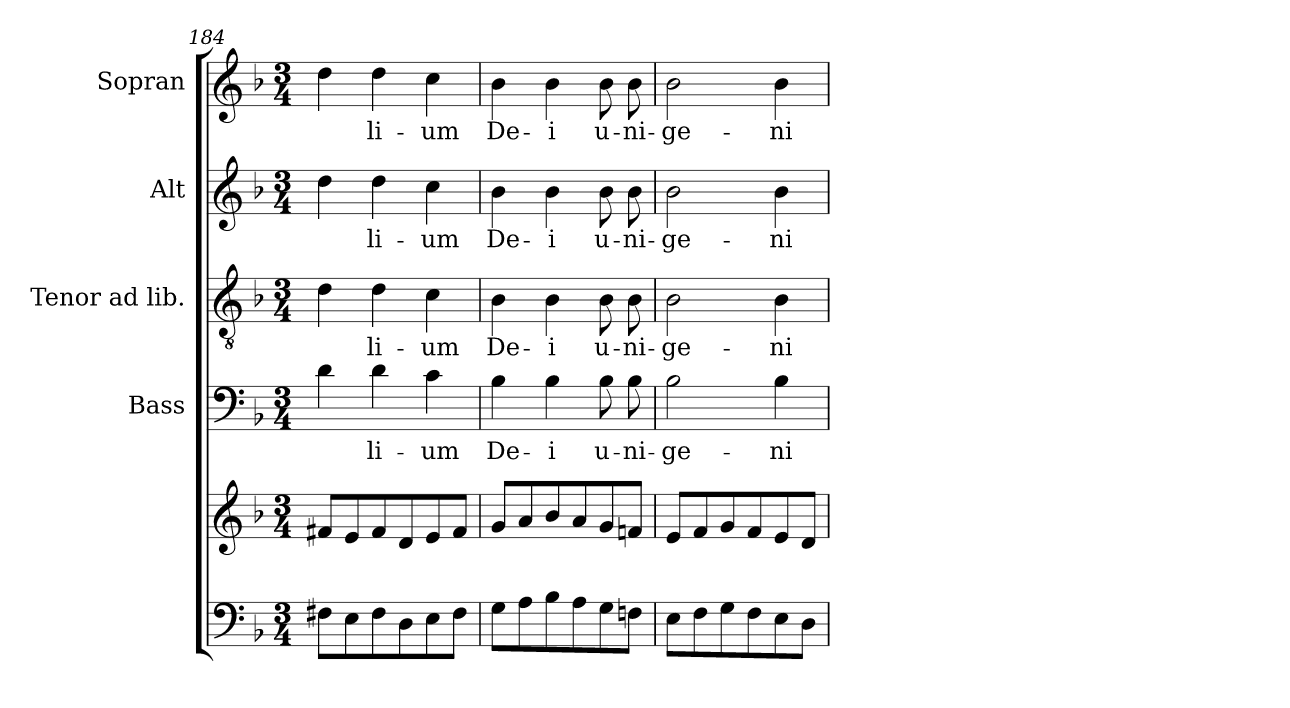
**kern	**kern	**kern	**text	**kern	**text	**kern	**text	**kern	**text
*part5	*part5	*part4	*part4	*part3	*part3	*part2	*part2	*part1	*part1
*staff6	*staff5	*staff4	*staff4	*staff3	*staff3	*staff2	*staff2	*staff1	*staff1
*	*	*I"Bass	*	*I"Tenor ad lib.	*	*I"Alt	*	*I"Sopran	*
*	*	*I'B.	*	*I'T.	*	*I'A.	*	*I'S.	*
*clefF4	*clefG2	*clefF4	*	*clefGv2	*	*clefG2	*	*clefG2	*
*k[b-]	*k[b-]	*k[b-]	*	*k[b-]	*	*k[b-]	*	*k[b-]	*
*F:	*F:	*F:	*	*F:	*	*F:	*	*F:	*
*M3/4	*M3/4	*M3/4	*	*M3/4	*	*M3/4	*	*M3/4	*
=184	=184	=184	=184	=184	=184	=184	=184	=184	=184
8F#X\L	8f#X/L	4d\	.	4d\	.	4dd\	.	4dd\	.
8E\	8e/	.	.	.	.	.	.	.	.
!	!	!	!LO:LY:b	!	!LO:LY:b	!	!LO:LY:b	!	!LO:LY:b
8F#\	8f#/	4d\	-li-	4d\	-li-	4dd\	-li-	4dd\	-li-
8D\	8d/	.	.	.	.	.	.	.	.
!	!	!	!LO:LY:b	!	!LO:LY:b	!	!LO:LY:b	!	!LO:LY:b
8E\	8e/	4c\	-um	4c\	-um	4cc\	-um	4cc\	-um
8F#\J	8f#/J	.	.	.	.	.	.	.	.
!!LO:LB:g=z
=185	=185	=185	=185	=185	=185	=185	=185	=185	=185
!	!	!	!LO:LY:b	!	!LO:LY:b	!	!LO:LY:b	!	!LO:LY:b
8G\L	8g/L	4B-\	De-	4B-\	De-	4b-\	De-	4b-\	De-
8A\	8a/	.	.	.	.	.	.	.	.
!	!	!	!LO:LY:b	!	!LO:LY:b	!	!LO:LY:b	!	!LO:LY:b
8B-\	8b-/	4B-\	-i	4B-\	-i	4b-\	-i	4b-\	-i
8A\	8a/	.	.	.	.	.	.	.	.
!	!	!	!LO:LY:b	!	!LO:LY:b	!	!LO:LY:b	!	!LO:LY:b
8G\	8g/	8B-\	u-	8B-\	u-	8b-\	u-	8b-\	u-
!	!	!	!LO:LY:b	!	!LO:LY:b	!	!LO:LY:b	!	!LO:LY:b
8Fn\J	8fn/J	8B-\	-ni-	8B-\	-ni-	8b-\	-ni-	8b-\	-ni-
=186	=186	=186	=186	=186	=186	=186	=186	=186	=186
!	!	!	!LO:LY:b	!	!LO:LY:b	!	!LO:LY:b	!	!LO:LY:b
8E\L	8e/L	2B-\	-ge-	2B-\	-ge-	2b-\	-ge-	2b-\	-ge-
8F\	8f/	.	.	.	.	.	.	.	.
8G\	8g/	.	.	.	.	.	.	.	.
8F\	8f/	.	.	.	.	.	.	.	.
!	!	!	!LO:LY:b	!	!LO:LY:b	!	!LO:LY:b	!	!LO:LY:b
8E\	8e/	4B-\	-ni-	4B-\	-ni-	4b-\	-ni-	4b-\	-ni-
8D\J	8d/J	.	.	.	.	.	.	.	.
=	=	=	=	=	=	=	=	=	=
*-	*-	*-	*-	*-	*-	*-	*-	*-	*-
